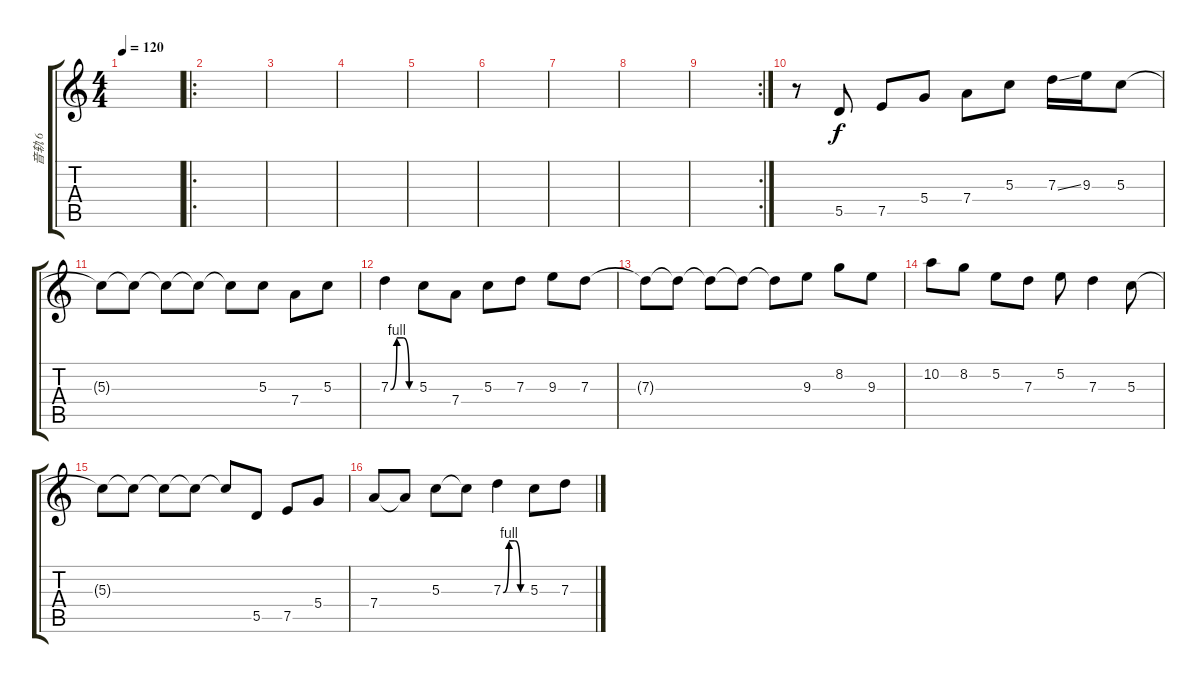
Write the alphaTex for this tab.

\track ("音轨 6" "音轨 6") {instrument acousticguitarsteel}
\staff {score tabs}
\tuning (E4 B3 G3 D3 A2 E2) {hide}
\ts (4 4)
\tempo 120
\clef g2
\ks c
|
\ro
|
|
|
|
|
|
|
\rc 2
|
r.8 5.5.8 7.5.8 5.4.8 7.4.8 5.3.8 7.3{ss}.16 9.3.16 5.3.8 |
5.3{t}.8 5.3{t}.8 5.3{t}.8 5.3{t}.8 5.3{t}.8 5.3.8 7.4.8 5.3.8 |
7.3{be (custom 0 0 15 4 30 4 45 0 60 0)}.4 5.3.8 7.4.8 5.3.8 7.3.8 9.3.8 7.3.8 |
7.3{t}.8 7.3{t}.8 7.3{t}.8 7.3{t}.8 7.3{t}.8 9.3.8 8.2.8 9.3.8 |
10.2.8 8.2.8 5.2.8 7.3.8 5.2.8 7.3.4 5.3.8 |
5.3{t}.8 5.3{t}.8 5.3{t}.8 5.3{t}.8 5.3{t}.8 5.5.8 7.5.8 5.4.8 |
7.4.8 7.4{t}.8 5.3.8 5.3{t}.8 7.3{be (custom 0 0 15 4 30 4 45 0 60 0)}.4 5.3.8 7.3.8
